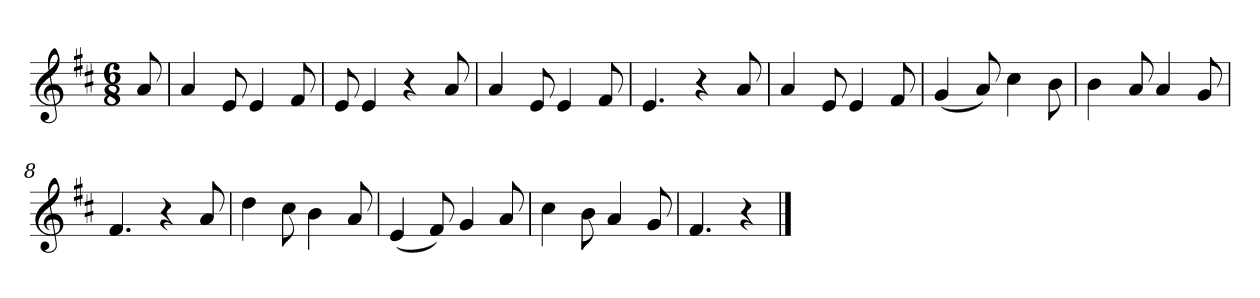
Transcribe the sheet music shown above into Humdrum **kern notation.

**kern
*part1
*staff1
*k[f#c#]
*M6/8
*MM120
=
8a
=1
4a
8e
4e
8f#
=2
8e
4e
4r
8a
=3
4a
8e
4e
8f#
=4
4.e
4r
8a
=5
4a
8e
4e
8f#
=6
(4g
8a)
4cc#
8b
=7
4b
8a
4a
8g
=8
4.f#
4r
8a
=9
4dd
8cc#
4b
8a
=10
(4e
8f#)
4g
8a
=11
4cc#
8b
4a
8g
=12
4.f#
4r
==
*-
